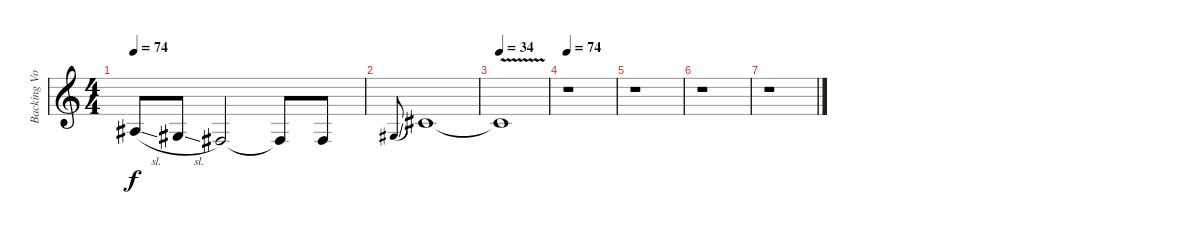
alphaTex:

\track ("Backing Vocals" "Backing Vo") {instrument tenorsax}
\staff {score}
\tuning (E4 B3 G3 D3 A2 E2) {hide}
\ts (4 4)
\tempo 74
\clef g2
\ks c
8.4{sl}.8{dy f} 6.4{sl}.8 4.4.2 4.4{t}.8 4.4.8 |
6.4{sl}.8{gr onbeat} 11.4.1 |
\tempo 34
11.4{v t}.1{volume 2} |
\tempo 74
r.1 |
r.1 |
r.1 |
r.1
